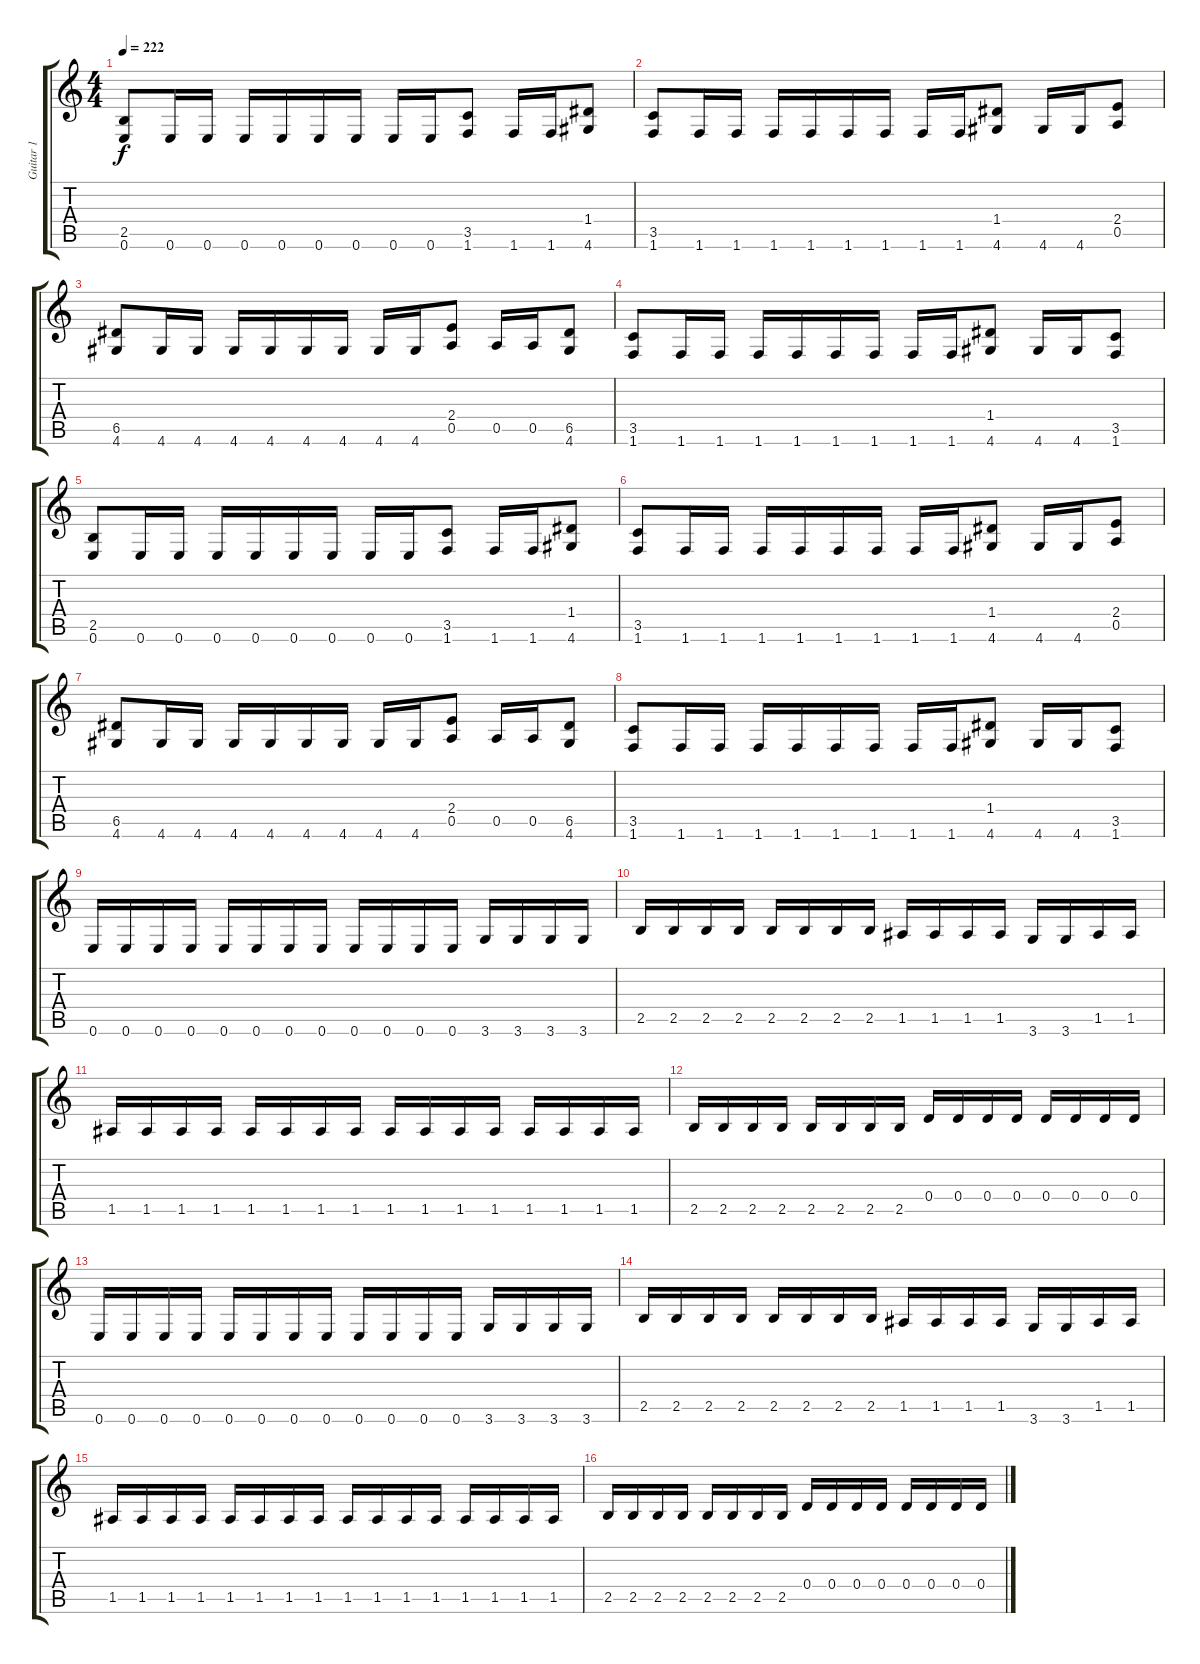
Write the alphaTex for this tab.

\track ("Guitar 1" "Guitar 1") {instrument overdrivenguitar}
\staff {score tabs}
\tuning (E4 B3 G3 D3 A2 E2) {hide}
\ts (4 4)
\tempo 222
\clef g2
\ks c
(2.5 0.6).8{dy f} 0.6.16 0.6.16 0.6.16 0.6.16 0.6.16 0.6.16 0.6.16 0.6.16 (3.5 1.6).8 1.6.16 1.6.16 (1.4 4.6).8 |
(3.5 1.6).8 1.6.16 1.6.16 1.6.16 1.6.16 1.6.16 1.6.16 1.6.16 1.6.16 (1.4 4.6).8 4.6.16 4.6.16 (2.4 0.5).8 |
(6.5 4.6).8 4.6.16 4.6.16 4.6.16 4.6.16 4.6.16 4.6.16 4.6.16 4.6.16 (2.4 0.5).8 0.5.16 0.5.16 (6.5 4.6).8 |
(3.5 1.6).8 1.6.16 1.6.16 1.6.16 1.6.16 1.6.16 1.6.16 1.6.16 1.6.16 (1.4 4.6).8 4.6.16 4.6.16 (3.5 1.6).8 |
(2.5 0.6).8 0.6.16 0.6.16 0.6.16 0.6.16 0.6.16 0.6.16 0.6.16 0.6.16 (3.5 1.6).8 1.6.16 1.6.16 (1.4 4.6).8 |
(3.5 1.6).8 1.6.16 1.6.16 1.6.16 1.6.16 1.6.16 1.6.16 1.6.16 1.6.16 (1.4 4.6).8 4.6.16 4.6.16 (2.4 0.5).8 |
(6.5 4.6).8 4.6.16 4.6.16 4.6.16 4.6.16 4.6.16 4.6.16 4.6.16 4.6.16 (2.4 0.5).8 0.5.16 0.5.16 (6.5 4.6).8 |
(3.5 1.6).8 1.6.16 1.6.16 1.6.16 1.6.16 1.6.16 1.6.16 1.6.16 1.6.16 (1.4 4.6).8 4.6.16 4.6.16 (3.5 1.6).8 |
0.6.16 0.6.16 0.6.16 0.6.16 0.6.16 0.6.16 0.6.16 0.6.16 0.6.16 0.6.16 0.6.16 0.6.16 3.6.16 3.6.16 3.6.16 3.6.16 |
2.5.16 2.5.16 2.5.16 2.5.16 2.5.16 2.5.16 2.5.16 2.5.16 1.5.16 1.5.16 1.5.16 1.5.16 3.6.16 3.6.16 1.5.16 1.5.16 |
1.5.16 1.5.16 1.5.16 1.5.16 1.5.16 1.5.16 1.5.16 1.5.16 1.5.16 1.5.16 1.5.16 1.5.16 1.5.16 1.5.16 1.5.16 1.5.16 |
2.5.16 2.5.16 2.5.16 2.5.16 2.5.16 2.5.16 2.5.16 2.5.16 0.4.16 0.4.16 0.4.16 0.4.16 0.4.16 0.4.16 0.4.16 0.4.16 |
0.6.16 0.6.16 0.6.16 0.6.16 0.6.16 0.6.16 0.6.16 0.6.16 0.6.16 0.6.16 0.6.16 0.6.16 3.6.16 3.6.16 3.6.16 3.6.16 |
2.5.16 2.5.16 2.5.16 2.5.16 2.5.16 2.5.16 2.5.16 2.5.16 1.5.16 1.5.16 1.5.16 1.5.16 3.6.16 3.6.16 1.5.16 1.5.16 |
1.5.16 1.5.16 1.5.16 1.5.16 1.5.16 1.5.16 1.5.16 1.5.16 1.5.16 1.5.16 1.5.16 1.5.16 1.5.16 1.5.16 1.5.16 1.5.16 |
2.5.16 2.5.16 2.5.16 2.5.16 2.5.16 2.5.16 2.5.16 2.5.16 0.4.16 0.4.16 0.4.16 0.4.16 0.4.16 0.4.16 0.4.16 0.4.16
